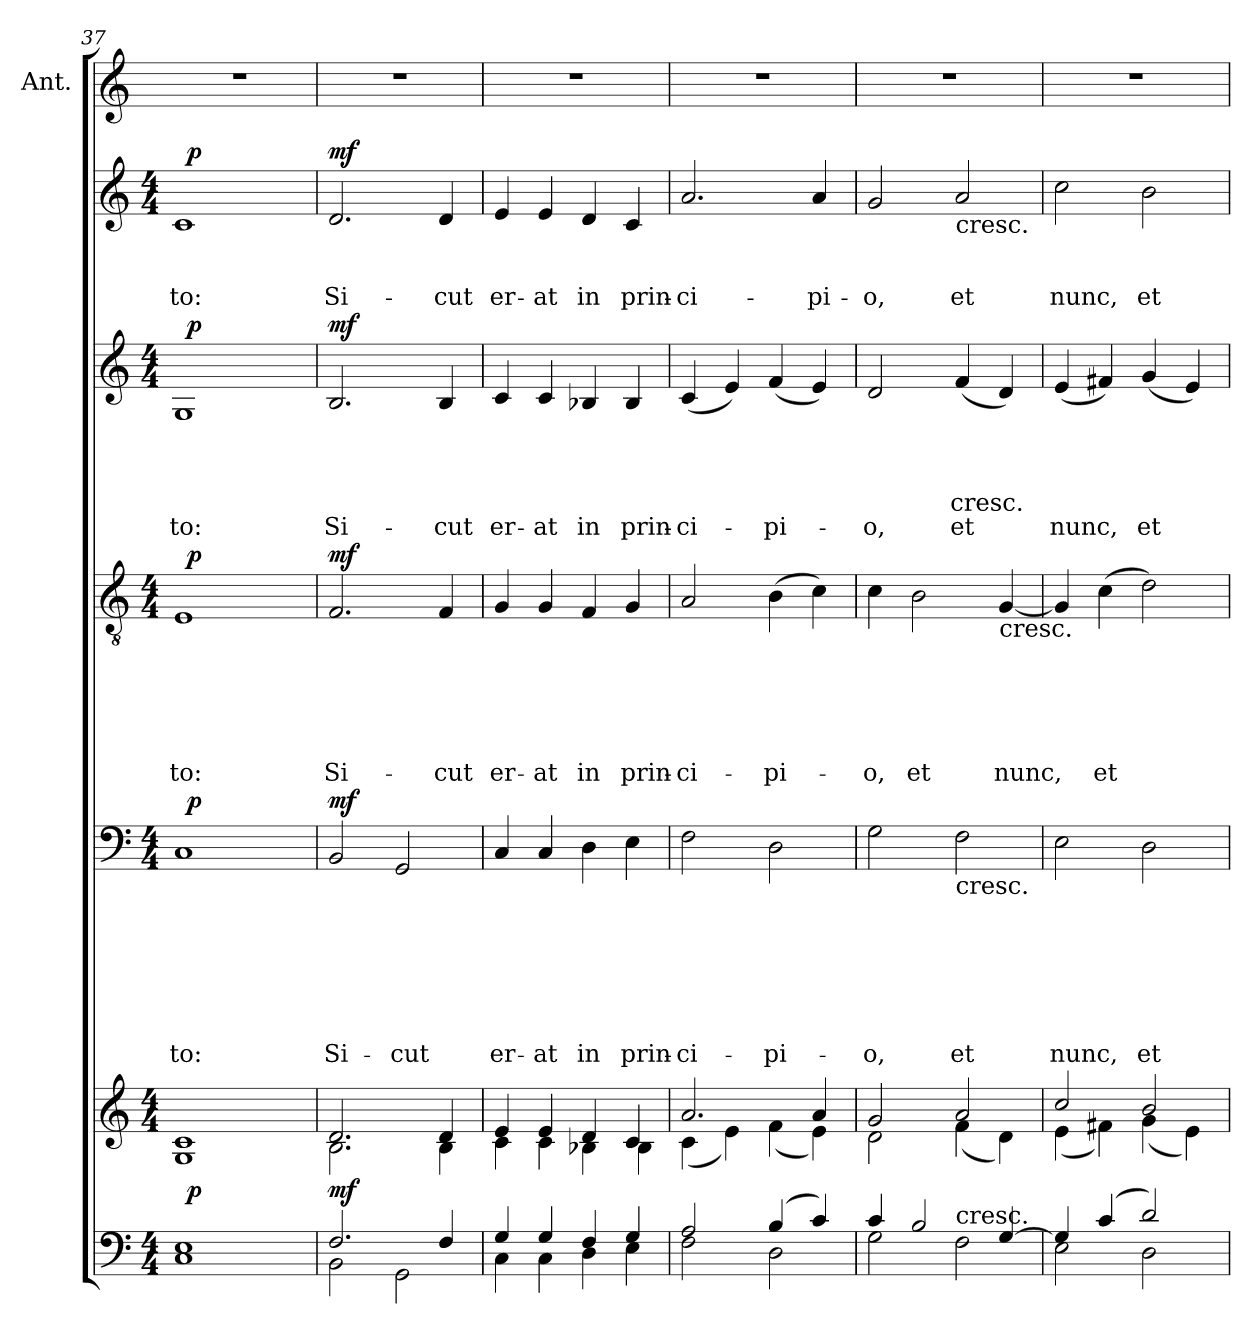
**kern	**kern	**dynam	**kern	**text	**text	**text	**text	**text	**text	**text	**dynam	**kern	**text	**text	**text	**text	**text	**text	**dynam	**kern	**text	**text	**text	**text	**text	**dynam	**kern	**text	**text	**text	**dynam	**kern
*part7	*part6	*part6	*part5	*part5	*part5	*part5	*part5	*part5	*part5	*part5	*part5	*part4	*part4	*part4	*part4	*part4	*part4	*part4	*part4	*part3	*part3	*part3	*part3	*part3	*part3	*part3	*part2	*part2	*part2	*part2	*part2	*part1
*staff7	*staff6	*staff6	*staff5	*staff5	*staff5	*staff5	*staff5	*staff5	*staff5	*staff5	*staff5	*staff4	*staff4	*staff4	*staff4	*staff4	*staff4	*staff4	*staff4	*staff3	*staff3	*staff3	*staff3	*staff3	*staff3	*staff3	*staff2	*staff2	*staff2	*staff2	*staff2	*staff1
*	*	*	*	*	*	*	*	*	*	*	*	*	*	*	*	*	*	*	*	*	*	*	*	*	*	*	*	*	*	*	*	*I"Ant.
*clefF4	*clefG2	*	*clefF4	*	*	*	*	*	*	*	*	*clefGv2	*	*	*	*	*	*	*	*clefG2	*	*	*	*	*	*	*clefG2	*	*	*	*	*clefG2
*k[]	*k[]	*	*k[]	*	*	*	*	*	*	*	*	*k[]	*	*	*	*	*	*	*	*k[]	*	*	*	*	*	*	*k[]	*	*	*	*	*k[]
*C:	*C:	*	*C:	*	*	*	*	*	*	*	*	*C:	*	*	*	*	*	*	*	*C:	*	*	*	*	*	*	*C:	*	*	*	*	*C:
*M4/4	*M4/4	*	*M4/4	*	*	*	*	*	*	*	*	*M4/4	*	*	*	*	*	*	*	*M4/4	*	*	*	*	*	*	*M4/4	*	*	*	*	*
=37	=37	=37	=37	=37	=37	=37	=37	=37	=37	=37	=37	=37	=37	=37	=37	=37	=37	=37	=37	=37	=37	=37	=37	=37	=37	=37	=37	=37	=37	=37	=37	=37
!	!	!	!	!	!	!	!	!	!	!LO:LY:b	!	!	!	!	!	!	!	!LO:LY:b	!	!	!	!	!	!	!LO:LY:b	!	!	!	!	!LO:LY:b	!	!
*	*^	*	*^	*	*	*	*	*	*	*	*	*^	*	*	*	*	*	*	*	*^	*	*	*	*	*	*	*^	*	*	*	*	*
1C 1E	1G 1c	32ryy	.	1C	32ryy	.	.	.	.	.	.	-to:	.	1E	32ryy	.	.	.	.	.	-to:	.	1G	32ryy	.	.	.	.	-to:	.	1c	32ryy	.	.	-to:	.	1r
!	!	!	!LO:DY:b	!	!	!	!	!	!	!	!	!	!LO:DY:b	!	!	!	!	!	!	!	!	!LO:DY:b	!	!	!	!	!	!	!	!LO:DY:b	!	!	!	!	!	!LO:DY:b	!
.	.	2ryy	p	.	2ryy	.	.	.	.	.	.	.	p	.	2ryy	.	.	.	.	.	.	p	.	2ryy	.	.	.	.	.	p	.	2ryy	.	.	.	p	.
.	.	4...ryy	.	.	4...ryy	.	.	.	.	.	.	.	.	.	4...ryy	.	.	.	.	.	.	.	.	4...ryy	.	.	.	.	.	.	.	4...ryy	.	.	.	.	.
!!LO:PB:g=z
=38	=38	=38	=38	=38	=38	=38	=38	=38	=38	=38	=38	=38	=38	=38	=38	=38	=38	=38	=38	=38	=38	=38	=38	=38	=38	=38	=38	=38	=38	=38	=38	=38	=38	=38	=38	=38	=38
*^	*	*	*	*	*	*	*	*	*	*	*	*	*	*	*	*	*	*	*	*	*	*	*	*	*	*	*	*	*	*	*	*	*	*	*	*	*
!	!	!	!	!LO:DY:b	!	!	!	!	!	!	!	!	!LO:LY:b	!LO:DY:b	!	!	!	!	!	!	!	!LO:LY:b	!LO:DY:b	!	!	!	!	!	!	!LO:LY:b	!LO:DY:b	!	!	!	!	!LO:LY:b	!LO:DY:b	!
*	*	*	*	*	*v	*v	*	*	*	*	*	*	*	*	*	*	*	*	*	*	*	*	*	*v	*v	*	*	*	*	*	*	*v	*v	*	*	*	*	*
*	*	*	*	*	*	*	*	*	*	*	*	*	*	*v	*v	*	*	*	*	*	*	*	*	*	*	*	*	*	*	*	*	*	*	*	*
2.F/	2BB\	2.d/	2.B\	mf	2BB/	.	.	.	.	.	.	Si-	mf	2.F/	.	.	.	.	.	Si-	mf	2.B/	.	.	.	.	Si-	mf	2.d/	.	.	Si-	mf	1r
!	!	!	!	!	!	!	!	!	!	!	!	!LO:LY:b	!	!	!	!	!	!	!	!	!	!	!	!	!	!	!	!	!	!	!	!	!	!
.	2GG\	.	.	.	2GG/	.	.	.	.	.	.	-cut	.	.	.	.	.	.	.	.	.	.	.	.	.	.	.	.	.	.	.	.	.	.
!	!	!	!	!	!	!	!	!	!	!	!	!	!	!	!	!	!	!	!	!LO:LY:b	!	!	!	!	!	!	!LO:LY:b	!	!	!	!	!LO:LY:b	!	!
4F/	.	4d/	4B\	.	.	.	.	.	.	.	.	.	.	4F/	.	.	.	.	.	-cut	.	4B/	.	.	.	.	-cut	.	4d/	.	.	-cut	.	.
=39	=39	=39	=39	=39	=39	=39	=39	=39	=39	=39	=39	=39	=39	=39	=39	=39	=39	=39	=39	=39	=39	=39	=39	=39	=39	=39	=39	=39	=39	=39	=39	=39	=39	=39
!	!	!	!	!	!	!	!	!	!	!	!	!LO:LY:b	!	!	!	!	!	!	!	!LO:LY:b	!	!	!	!	!	!	!LO:LY:b	!	!	!	!	!LO:LY:b	!	!
4G/	4C\	4e/	4c\	.	4C/	.	.	.	.	.	.	er-	.	4G/	.	.	.	.	.	er-	.	4c/	.	.	.	.	er-	.	4e/	.	.	er-	.	1r
!	!	!	!	!	!	!	!	!	!	!	!	!LO:LY:b	!	!	!	!	!	!	!	!LO:LY:b	!	!	!	!	!	!	!LO:LY:b	!	!	!	!	!LO:LY:b	!	!
4G/	4C\	4e/	4c\	.	4C/	.	.	.	.	.	.	-at	.	4G/	.	.	.	.	.	-at	.	4c/	.	.	.	.	-at	.	4e/	.	.	-at	.	.
!	!	!	!	!	!	!	!	!	!	!	!	!LO:LY:b	!	!	!	!	!	!	!	!LO:LY:b	!	!	!	!	!	!	!LO:LY:b	!	!	!	!	!LO:LY:b	!	!
4F/	4D\	4d/	4B-X\	.	4D\	.	.	.	.	.	.	in	.	4F/	.	.	.	.	.	in	.	4B-X/	.	.	.	.	in	.	4d/	.	.	in	.	.
!	!	!	!	!	!	!	!	!	!	!	!	!LO:LY:b	!	!	!	!	!	!	!	!LO:LY:b	!	!	!	!	!	!	!LO:LY:b	!	!	!	!	!LO:LY:b	!	!
4G/	4E\	4c/	4B-\	.	4E\	.	.	.	.	.	.	prin-	.	4G/	.	.	.	.	.	prin-	.	4B-/	.	.	.	.	prin-	.	4c/	.	.	prin-	.	.
=40	=40	=40	=40	=40	=40	=40	=40	=40	=40	=40	=40	=40	=40	=40	=40	=40	=40	=40	=40	=40	=40	=40	=40	=40	=40	=40	=40	=40	=40	=40	=40	=40	=40	=40
!	!	!	!	!	!	!	!	!	!	!	!	!LO:LY:b	!	!	!	!	!	!	!	!LO:LY:b	!	!	!	!	!	!	!LO:LY:b	!	!	!	!	!LO:LY:b	!	!
2A/	2F\	2.a/	(<4c\	.	2F\	.	.	.	.	.	.	-ci-	.	2A/	.	.	.	.	.	-ci-	.	(<4c/	.	.	.	.	-ci-	.	2.a/	.	.	-ci-	.	1r
.	.	.	4e\)	.	.	.	.	.	.	.	.	.	.	.	.	.	.	.	.	.	.	4e/)	.	.	.	.	.	.	.	.	.	.	.	.
!	!	!	!	!	!	!	!	!	!	!	!	!LO:LY:b	!	!	!	!	!	!	!	!LO:LY:b	!	!	!	!	!	!	!LO:LY:b	!	!	!	!	!	!	!
(4B/	2D\	.	(<4f\	.	2D\	.	.	.	.	.	.	-pi-	.	(>4B\	.	.	.	.	.	-pi-	.	(<4f/	.	.	.	.	-pi-	.	.	.	.	.	.	.
!	!	!	!	!	!	!	!	!	!	!	!	!	!	!	!	!	!	!	!	!	!	!	!	!	!	!	!	!	!	!	!	!LO:LY:b	!	!
4c/)	.	4a/	4e\)	.	.	.	.	.	.	.	.	.	.	4c\)	.	.	.	.	.	.	.	4e/)	.	.	.	.	.	.	4a/	.	.	-pi-	.	.
=41	=41	=41	=41	=41	=41	=41	=41	=41	=41	=41	=41	=41	=41	=41	=41	=41	=41	=41	=41	=41	=41	=41	=41	=41	=41	=41	=41	=41	=41	=41	=41	=41	=41	=41
!	!	!	!	!	!	!	!	!	!	!	!	!LO:LY:b	!	!	!	!	!	!	!	!LO:LY:b	!	!	!	!	!	!	!LO:LY:b	!	!	!	!	!LO:LY:b	!	!
4c/	2G\	2g/	2d\	.	2G\	.	.	.	.	.	.	-o,	.	4c\	.	.	.	.	.	-o,	.	2d/	.	.	.	.	-o,	.	2g/	.	.	-o,	.	1r
!	!	!	!	!	!	!	!	!	!	!	!	!	!	!	!	!	!	!	!	!LO:LY:b	!	!	!	!	!	!	!	!	!	!	!	!	!	!
2B/	.	.	.	.	.	.	.	.	.	.	.	.	.	2B\	.	.	.	.	.	et	.	.	.	.	.	.	.	.	.	.	.	.	.	.
!	!	!	!	!	!	!	!	!	!	!	!	!	!	!	!	!	!	!	!	!	!	!	!	!	!	!	!	!	!LO:TX:b:t=cresc.	!	!	!	!	!
!	!	!	!	!	!LO:TX:b:t=cresc.	!	!	!	!	!	!	!	!	!	!	!	!	!	!	!	!	!	!	!	!	!	!	!	!	!	!	!	!	!
!	!LO:TX:a:t=cresc.	!	!	!	!	!	!	!	!	!	!	!	!	!	!	!	!	!	!	!	!	!	!	!	!	!	!	!	!	!	!	!	!	!
!	!	!	!	!	!	!	!	!	!	!	!	!LO:LY:b	!	!	!	!	!	!	!	!	!	!	!	!	!	!LO:LY:b	!LO:LY:b	!	!	!	!	!LO:LY:b	!	!
.	2F\	2a/	(<4f\	.	2F\	.	.	.	.	.	.	et	.	.	.	.	.	.	.	.	.	(<4f/	.	.	.	-cresc.	et	.	2a/	.	.	et	.	.
!	!	!	!	!	!	!	!	!	!	!	!	!	!	!LO:TX:b:t=cresc.	!	!	!	!	!	!	!	!	!	!	!	!	!	!	!	!	!	!	!	!
!	!	!	!	!	!	!	!	!	!	!	!	!	!	!	!	!	!	!	!	!LO:LY:b	!	!	!	!	!	!	!	!	!	!	!	!	!	!
[>4G/	.	.	4d\)	.	.	.	.	.	.	.	.	.	.	[<4G/	.	.	.	.	.	nunc,	.	4d/)	.	.	.	.	.	.	.	.	.	.	.	.
=42	=42	=42	=42	=42	=42	=42	=42	=42	=42	=42	=42	=42	=42	=42	=42	=42	=42	=42	=42	=42	=42	=42	=42	=42	=42	=42	=42	=42	=42	=42	=42	=42	=42	=42
!	!	!	!	!	!	!	!	!	!	!	!	!LO:LY:b	!	!	!	!	!	!	!	!	!	!	!	!	!	!	!LO:LY:b	!	!	!	!	!LO:LY:b	!	!
4G/]	2E\	2cc/	(<4e\	.	2E\	.	.	.	.	.	.	nunc,	.	4G/]	.	.	.	.	.	.	.	(<4e/	.	.	.	.	nunc,	.	2cc\	.	.	nunc,	.	1r
!	!	!	!	!	!	!	!	!	!	!	!	!	!	!	!	!	!	!	!	!LO:LY:b	!	!	!	!	!	!	!	!	!	!	!	!	!	!
(4c/	.	.	4f#X\)	.	.	.	.	.	.	.	.	.	.	(>4c\	.	.	.	.	.	et	.	4f#X/)	.	.	.	.	.	.	.	.	.	.	.	.
!	!	!	!	!	!	!	!	!	!	!	!	!LO:LY:b	!	!	!	!	!	!	!	!	!	!	!	!	!	!	!LO:LY:b	!	!	!	!	!LO:LY:b	!	!
2d/)	2D\	2b/	(<4g\	.	2D\	.	.	.	.	.	.	et	.	2d\)	.	.	.	.	.	.	.	(<4g/	.	.	.	.	et	.	2b\	.	.	et	.	.
.	.	.	4e\)	.	.	.	.	.	.	.	.	.	.	.	.	.	.	.	.	.	.	4e/)	.	.	.	.	.	.	.	.	.	.	.	.
*v	*v	*	*	*	*	*	*	*	*	*	*	*	*	*	*	*	*	*	*	*	*	*	*	*	*	*	*	*	*	*	*	*	*	*
*	*v	*v	*	*	*	*	*	*	*	*	*	*	*	*	*	*	*	*	*	*	*	*	*	*	*	*	*	*	*	*	*	*	*
=	=	=	=	=	=	=	=	=	=	=	=	=	=	=	=	=	=	=	=	=	=	=	=	=	=	=	=	=	=	=	=	=
*-	*-	*-	*-	*-	*-	*-	*-	*-	*-	*-	*-	*-	*-	*-	*-	*-	*-	*-	*-	*-	*-	*-	*-	*-	*-	*-	*-	*-	*-	*-	*-	*-
